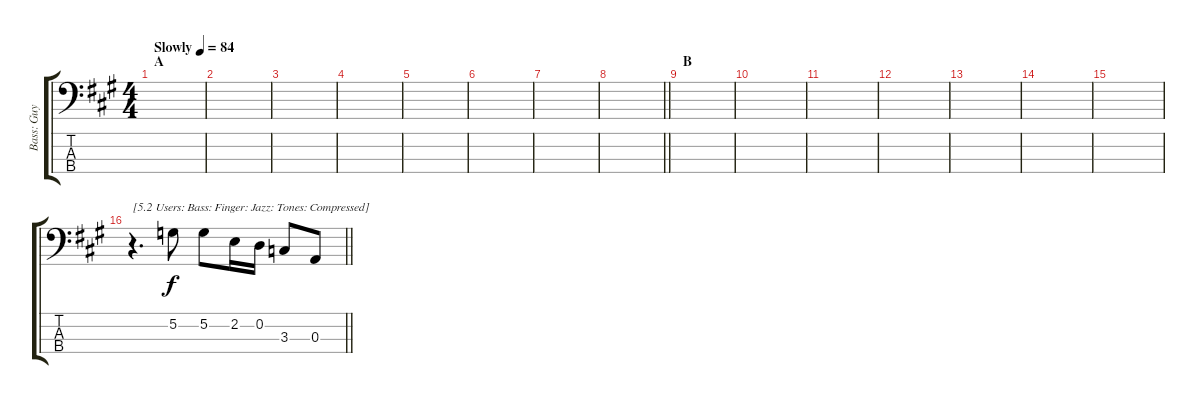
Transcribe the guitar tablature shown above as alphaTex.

\track ("Bass: Guy Pratt" "Bass: Guy ") {instrument electricbassfinger}
\staff {score tabs}
\tuning (G2 D2 A1 E1) {hide}
\ts (4 4)
\section ("" "A")
\tempo (84 "Slowly")
\clef f4
\ks a
|
|
|
|
|
|
|
\barLineRight lightlight
|
\section ("" "B")
|
|
|
|
|
|
|
\barLineRight lightlight
r.4{d txt "[5.2 Users: Bass: Finger: Jazz: Tones: Compressed]"} 5.2.8 5.2.8 2.2.16{beam merge} 0.2.16 3.3.8 0.3.8
